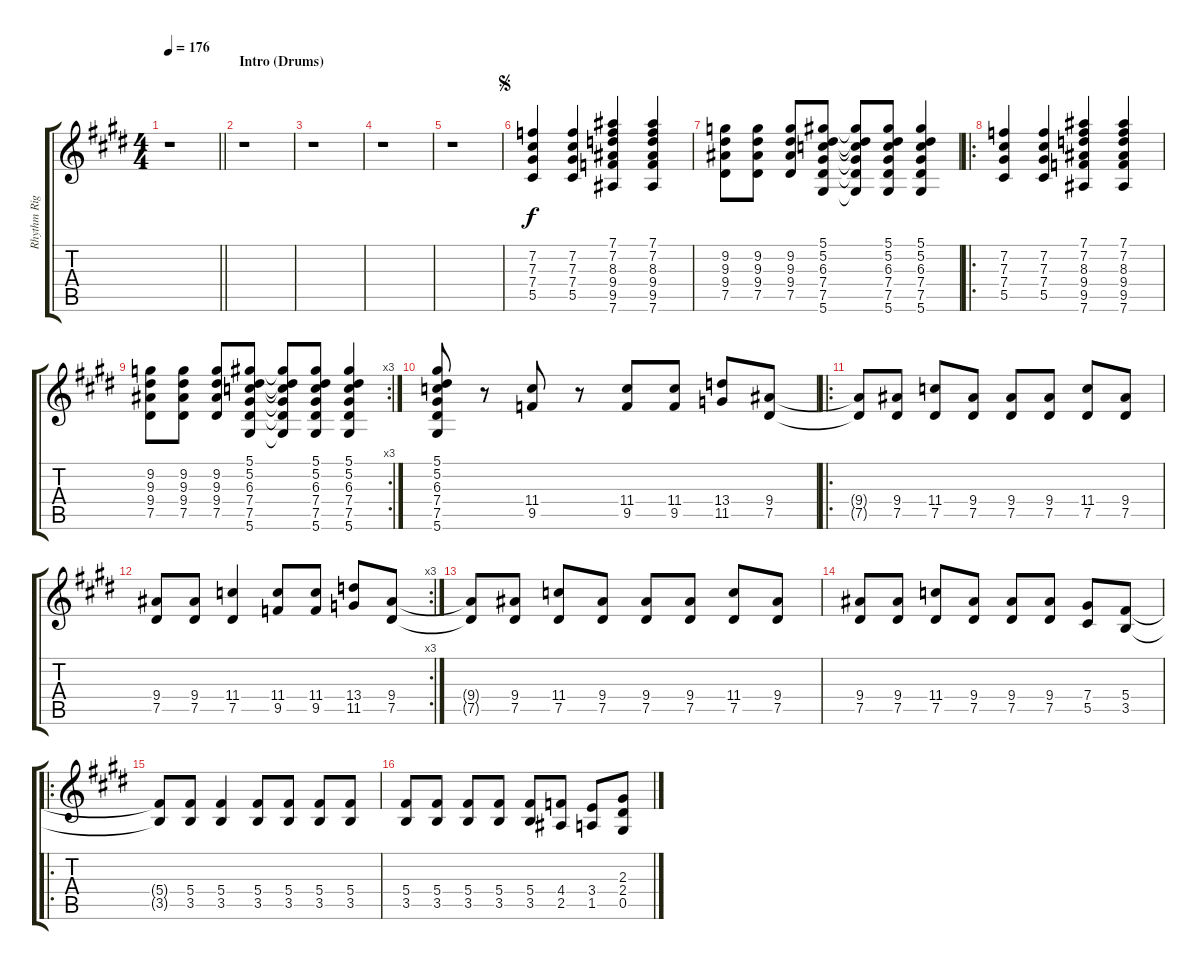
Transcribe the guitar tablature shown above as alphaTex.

\track ("Rhythm Right" "Rhythm Rig") {instrument distortionguitar}
\staff {score tabs}
\tuning (Eb4 Bb3 Gb3 Db3 Ab2 Eb2) {hide}
\ts (4 4)
\tempo 176
\clef g2
\barLineRight lightlight
\ks e
r.1{dy f instrument distortionguitar} |
\section ("" "Intro (Drums)")
\ks c#minor
r.1 |
r.1 |
r.1 |
r.1 |
\jump segno
\ks e
(7.2 7.3 7.4 5.5).4 (7.2 7.3 7.4 5.5).4 (7.1 7.2 8.3 9.4 9.5 7.6).4 (7.1 7.2 8.3 9.4 9.5 7.6).4 |
\ks c#minor
(9.2 9.3 9.4 7.5).8 (9.2 9.3 9.4 7.5).8 (9.2 9.3 9.4 7.5).8 (5.1 5.2 6.3 7.4 7.5 5.6).8 (5.1{t} 5.2{t} 6.3{t} 7.4{t} 7.5{t} 5.6{t}).8 (5.1 5.2 6.3 7.4 7.5 5.6).8 (5.1 5.2 6.3 7.4 7.5 5.6).4 |
\ro
(7.2 7.3 7.4 5.5).4 (7.2 7.3 7.4 5.5).4 (7.1 7.2 8.3 9.4 9.5 7.6).4 (7.1 7.2 8.3 9.4 9.5 7.6).4 |
\rc 3
(9.2 9.3 9.4 7.5).8 (9.2 9.3 9.4 7.5).8 (9.2 9.3 9.4 7.5).8 (5.1 5.2 6.3 7.4 7.5 5.6).8 (5.1{t} 5.2{t} 6.3{t} 7.4{t} 7.5{t} 5.6{t}).8 (5.1 5.2 6.3 7.4 7.5 5.6).8 (5.1 5.2 6.3 7.4 7.5 5.6).4 |
\ks e
(5.1 5.2 6.3 7.4 7.5 5.6).8 r.8 (11.4 9.5).8 r.8 (11.4 9.5).8 (11.4 9.5).8 (13.4 11.5).8 (9.4 7.5).8 |
\ro
\ks c#minor
(9.4{t} 7.5{t}).8 (9.4 7.5).8 (11.4 7.5).8 (9.4 7.5).8 (9.4 7.5).8 (9.4 7.5).8 (11.4 7.5).8 (9.4 7.5).8 |
\rc 3
(9.4 7.5).8 (9.4 7.5).8 (11.4 7.5).4 (11.4 9.5).8 (11.4 9.5).8 (13.4 11.5).8 (9.4 7.5).8 |
\ks e
(9.4{t} 7.5{t}).8 (9.4 7.5).8 (11.4 7.5).8 (9.4 7.5).8 (9.4 7.5).8 (9.4 7.5).8 (11.4 7.5).8 (9.4 7.5).8 |
\ks c#minor
(9.4 7.5).8 (9.4 7.5).8 (11.4 7.5).8 (9.4 7.5).8 (9.4 7.5).8 (9.4 7.5).8 (7.4 5.5).8 (5.4 3.5).8 |
\ro
\ks e
(5.4{t} 3.5{t}).8 (5.4 3.5).8 (5.4 3.5).4 (5.4 3.5).8 (5.4 3.5).8 (5.4 3.5).8 (5.4 3.5).8 |
\ks c#minor
(5.4 3.5).8 (5.4 3.5).8 (5.4 3.5).8 (5.4 3.5).8 (5.4 3.5).8 (4.4 2.5).8 (3.4 1.5).8 (2.3 2.4 0.5).8
